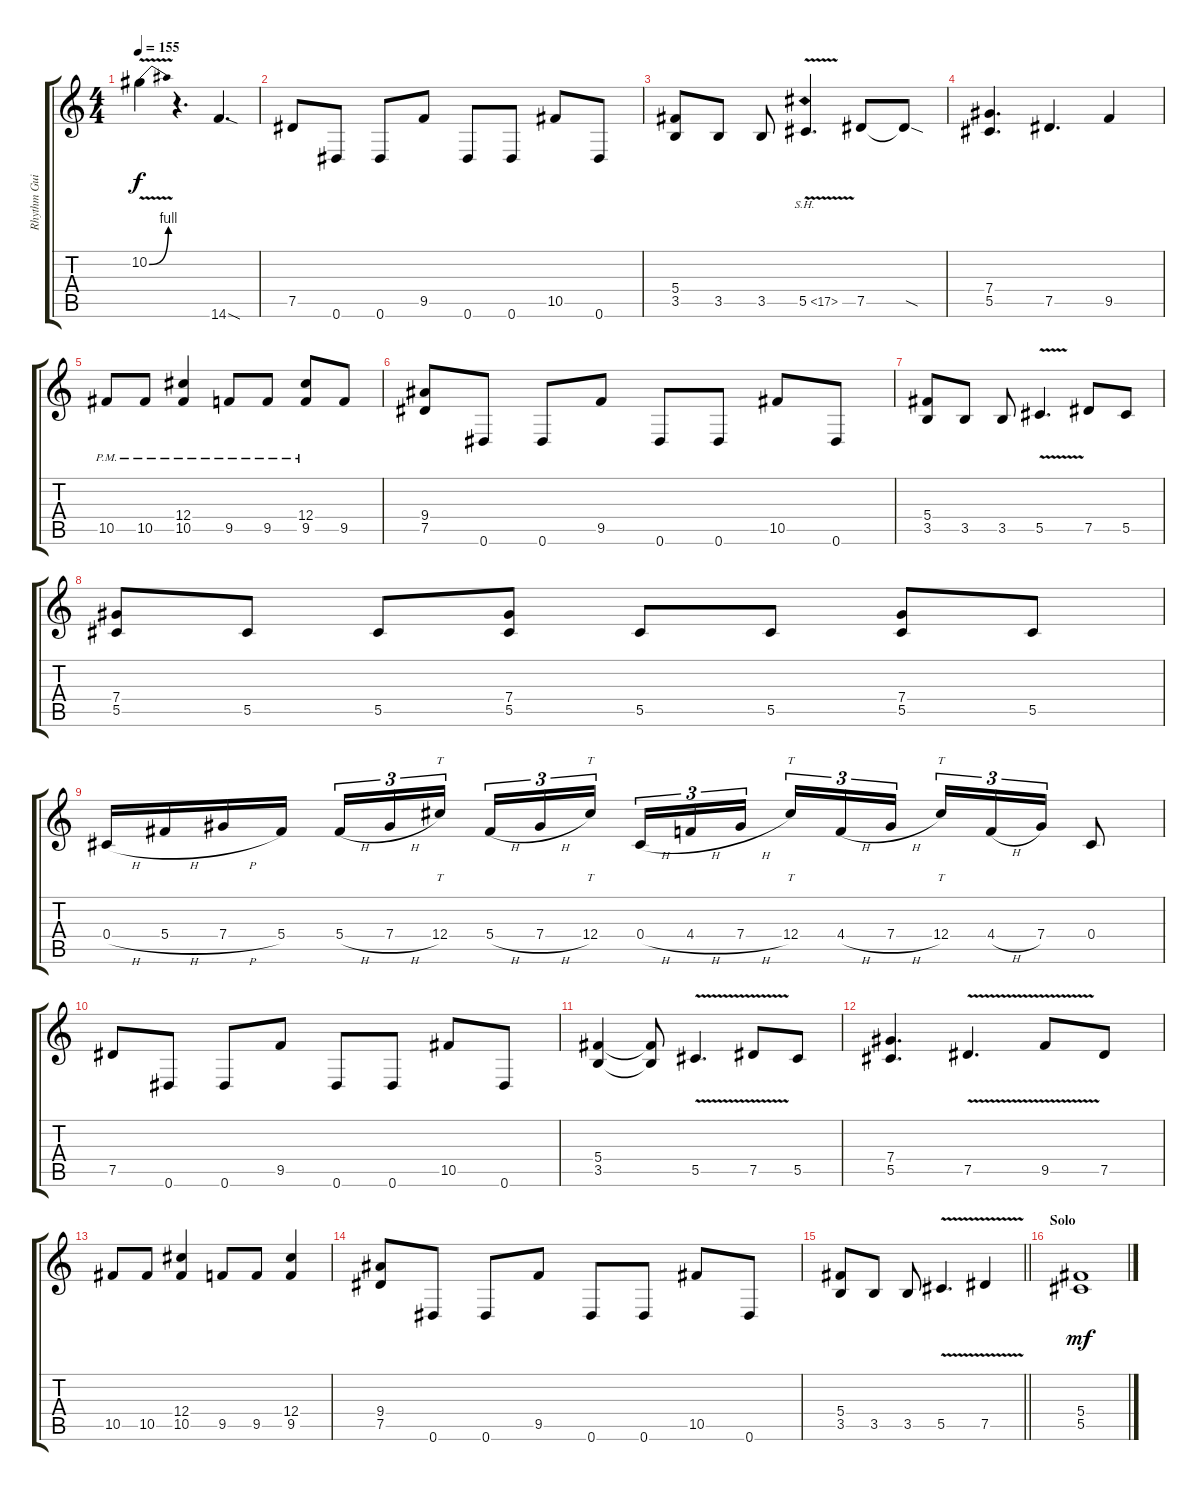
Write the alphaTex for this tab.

\track ("Rhythm Guitar" "Rhythm Gui") {instrument overdrivenguitar}
\staff {score tabs}
\tuning (Eb4 Bb3 Gb3 Db3 Ab2 Eb2) {hide}
\ts (4 4)
\tempo 155
\clef g2
\ks c
10.2{be (bend 0 0 60 4) v}.4{dy f} r.4{d} 14.6{sod}.4{d} |
7.5.8 0.6.8 0.6.8 9.5.8 0.6.8 0.6.8 10.5.8 0.6.8 |
(5.4 3.5).8 3.5.8 3.5.8 5.5{sh 12 v}.4{d} 7.5.8 7.5{sod t}.8 |
(7.4 5.5).4{d} 7.5.4{d} 9.5.4 |
10.5{pm}.8 10.5{pm}.8 (12.4{pm} 10.5{pm}).4 9.5{pm}.8 9.5{pm}.8 (12.4{pm} 9.5{pm}).8 9.5.8 |
(9.4 7.5).8 0.6.8 0.6.8 9.5.8 0.6.8 0.6.8 10.5.8 0.6.8 |
(5.4 3.5).8 3.5.8 3.5.8 5.5{v}.4{d} 7.5.8 5.5.8 |
(7.4 5.5).8 5.5.8 5.5.8 (7.4 5.5).8 5.5.8 5.5.8 (7.4 5.5).8 5.5.8 |
0.4{h}.16 5.4{h}.16 7.4{h}.16 5.4.16 5.4{h}.16{tu (3 2)} 7.4{h}.16{tu (3 2)} 12.4.16{tt tu (3 2) beam splitsecondary} 5.4{h}.16{tu (3 2)} 7.4{h}.16{tu (3 2)} 12.4.16{tt tu (3 2)} 0.4{h}.16{tu (3 2)} 4.4{h}.16{tu (3 2)} 7.4{h}.16{tu (3 2) beam splitsecondary} 12.4.16{tt tu (3 2)} 4.4{h}.16{tu (3 2)} 7.4{h}.16{tu (3 2)} 12.4.16{tt tu (3 2)} 4.4{h}.16{tu (3 2)} 7.4.16{tu (3 2)} 0.4.8 |
7.5.8 0.6.8 0.6.8 9.5.8 0.6.8 0.6.8 10.5.8 0.6.8 |
(5.4 3.5).4 (5.4{t} 3.5{t}).8 5.5{v}.4{d} 7.5{v}.8 5.5.8 |
(7.4 5.5).4{d} 7.5{v}.4{d} 9.5{v}.8 7.5.8 |
10.5.8 10.5.8 (12.4 10.5).4 9.5.8 9.5.8 (12.4 9.5).4 |
(9.4 7.5).8 0.6.8 0.6.8 9.5.8 0.6.8 0.6.8 10.5.8 0.6.8 |
\barLineRight lightlight
(5.4 3.5).8 3.5.8 3.5.8 5.5{v}.4{d} 7.5{v}.4 |
\section ("" "Solo")
(5.4 5.5).1{dy mf volume 10}
